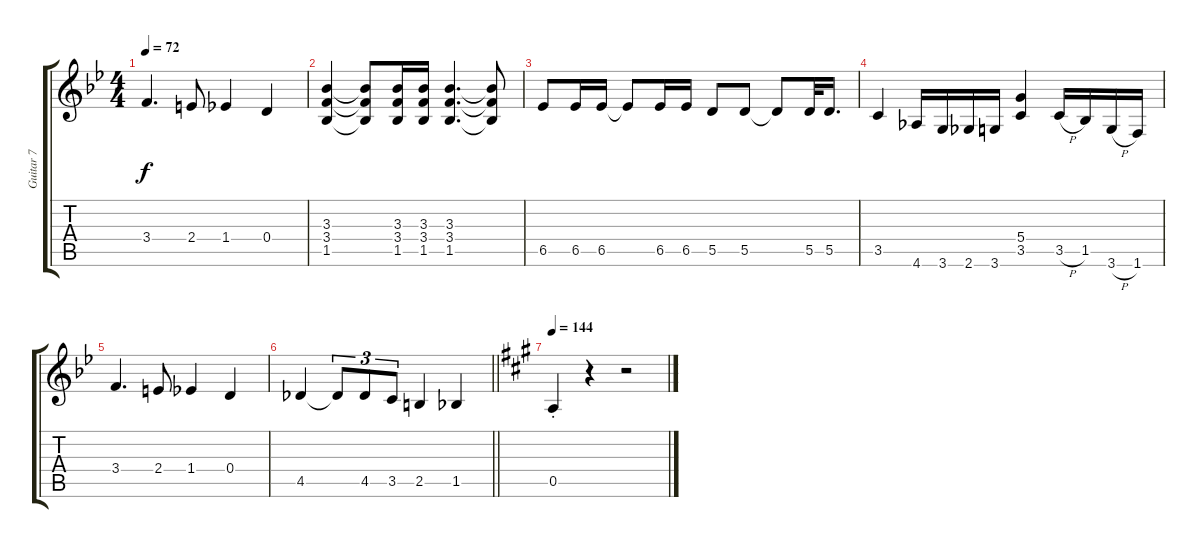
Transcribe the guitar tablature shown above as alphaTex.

\track ("Guitar 7" "Guitar 7") {instrument overdrivenguitar}
\staff {score tabs}
\tuning (E4 B3 G3 D3 A2 E2) {hide}
\ts (4 4)
\tempo 72
\clef g2
\ks bb
3.4.4{d dy f} 2.4.8 1.4.4 0.4.4 |
(3.3 3.4 1.5).4 (3.3{t} 3.4{t} 1.5{t}).8 (3.3 3.4 1.5).16 (3.3 3.4 1.5).16 (3.3 3.4 1.5).4{d} (3.3{t} 3.4{t} 1.5{t}).8 |
6.5.8 6.5.16 6.5.16 6.5{t}.8 6.5.16 6.5.16 5.5.8 5.5.8 5.5{t}.8 5.5.32 5.5.16{d} |
3.5.4 4.6.16 3.6.16 2.6.16 3.6.16 (5.4 3.5).4 3.5{h}.16 1.5.16 3.6{h}.16 1.6.16 |
3.4.4{d} 2.4.8 1.4.4 0.4.4 |
\barLineRight lightlight
4.5.4 4.5{t}.8{tu (3 2)} 4.5.8{tu (3 2)} 3.5.8{tu (3 2)} 2.5.4 1.5.4 |
\tempo 144
\ks a
0.5{st}.4 r.4 r.2
